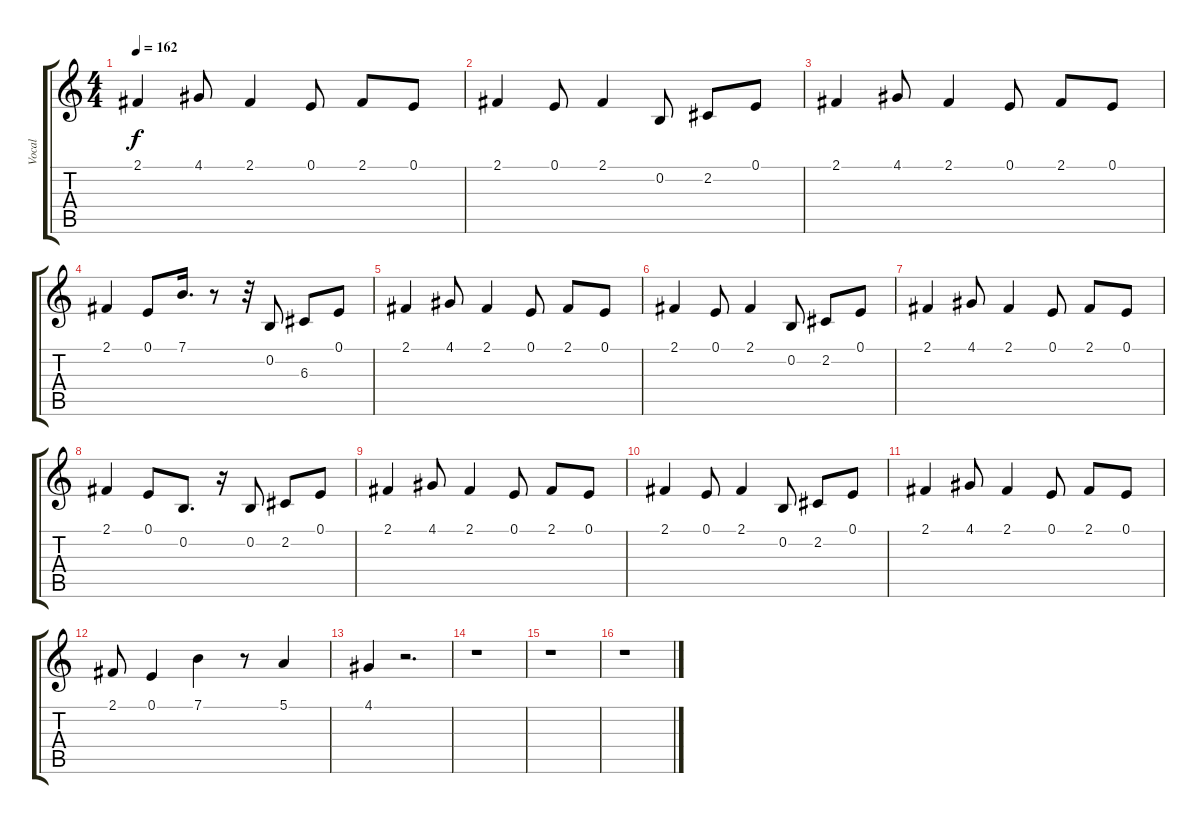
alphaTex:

\track ("Vocal" "Vocal") {instrument electricpiano2}
\staff {score tabs}
\tuning (E4 B3 G3 D3 A2 E2) {hide}
\ts (4 4)
\tempo 162
\clef g2
\ks c
2.1.4{dy f} 4.1.8 2.1.4 0.1.8 2.1.8 0.1.8 |
2.1.4 0.1.8 2.1.4 0.2.8 2.2.8 0.1.8 |
2.1.4 4.1.8 2.1.4 0.1.8 2.1.8 0.1.8 |
2.1.4 0.1.8 7.1.16{d} r.8 r.32 0.2.8 6.3.8 0.1.8 |
2.1.4 4.1.8 2.1.4 0.1.8 2.1.8 0.1.8 |
2.1.4 0.1.8 2.1.4 0.2.8 2.2.8 0.1.8 |
2.1.4 4.1.8 2.1.4 0.1.8 2.1.8 0.1.8 |
2.1.4 0.1.8 0.2.8{d} r.16 0.2.8 2.2.8 0.1.8 |
2.1.4 4.1.8 2.1.4 0.1.8 2.1.8 0.1.8 |
2.1.4 0.1.8 2.1.4 0.2.8 2.2.8 0.1.8 |
2.1.4 4.1.8 2.1.4 0.1.8 2.1.8 0.1.8 |
2.1.8 0.1.4 7.1.4 r.8 5.1.4 |
4.1.4 r.2{d} |
r.1 |
r.1 |
r.1
